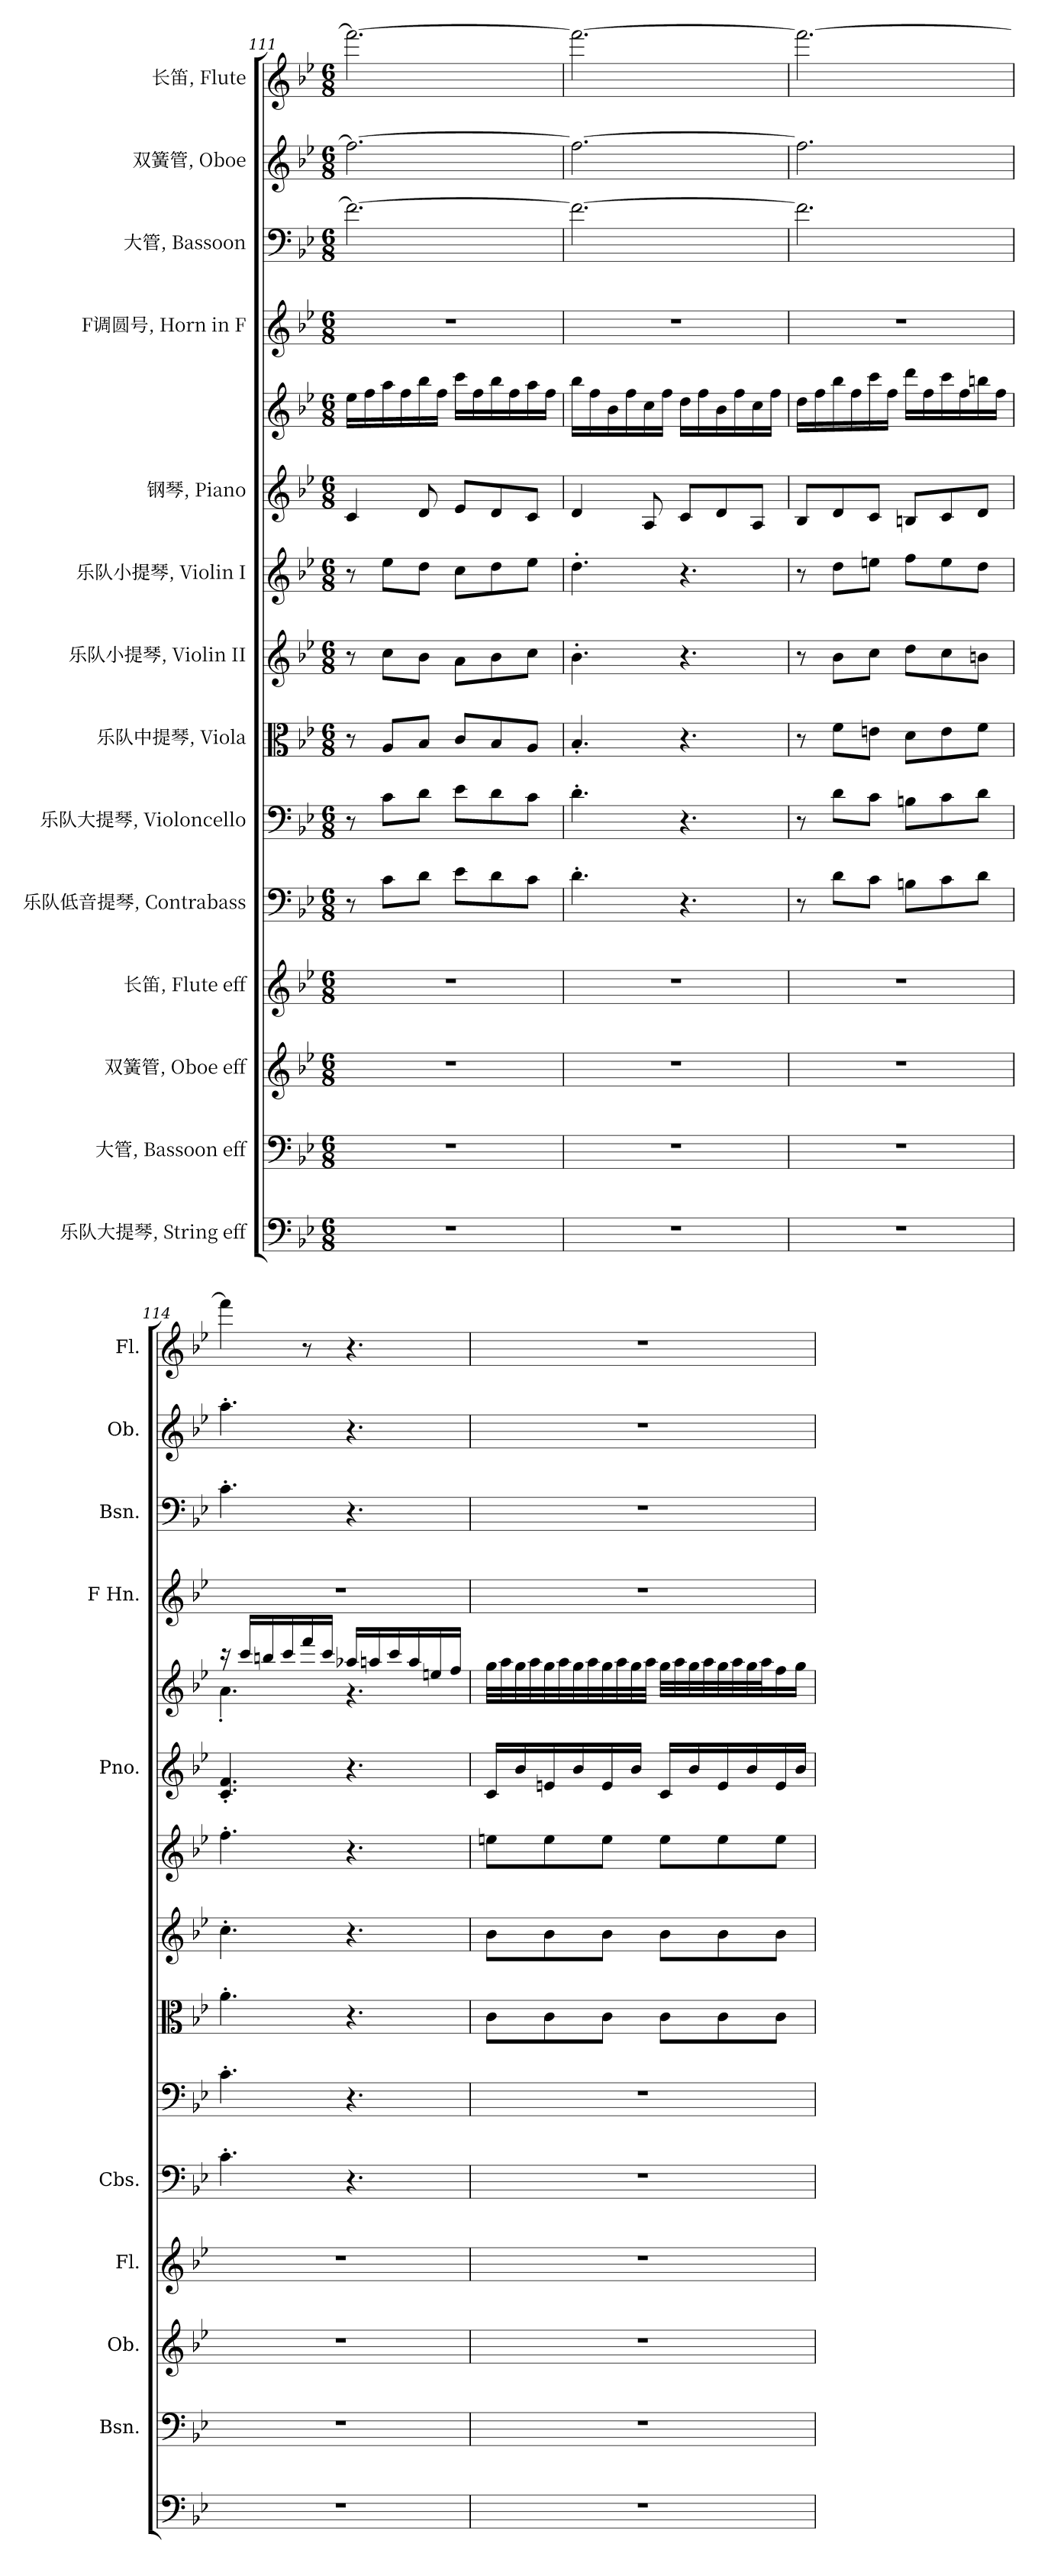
**kern	**kern	**kern	**kern	**kern	**kern	**kern	**kern	**kern	**kern	**kern	**kern	**kern	**kern	**kern
*part14	*part13	*part12	*part11	*part10	*part9	*part8	*part7	*part6	*part5	*part5	*part4	*part3	*part2	*part1
*staff15	*staff14	*staff13	*staff12	*staff11	*staff10	*staff9	*staff8	*staff7	*staff6	*staff5	*staff4	*staff3	*staff2	*staff1
*I"乐队大提琴, String eff	*I"大管, Bassoon eff	*I"双簧管, Oboe eff	*I"长笛, Flute eff	*I"乐队低音提琴, Contrabass	*I"乐队大提琴, Violoncello	*I"乐队中提琴, Viola	*I"乐队小提琴, Violin II	*I"乐队小提琴, Violin I	*I"钢琴, Piano	*	*I"F调圆号, Horn in F	*I"大管, Bassoon	*I"双簧管, Oboe	*I"长笛, Flute
*	*I'Bsn.	*I'Ob.	*I'Fl.	*I'Cbs.	*	*	*	*	*I'Pno.	*	*I'F Hn.	*I'Bsn.	*I'Ob.	*I'Fl.
*clefF4	*clefF4	*clefG2	*clefG2	*clefF4	*clefF4	*clefC3	*clefG2	*clefG2	*clefG2	*clefG2	*clefG2	*clefF4	*clefG2	*clefG2
*	*	*	*	*ITrd7c12	*	*	*	*	*	*	*ITrd4c7	*	*	*
*k[b-e-]	*k[b-e-]	*k[b-e-]	*k[b-e-]	*k[b-e-]	*k[b-e-]	*k[b-e-]	*k[b-e-]	*k[b-e-]	*k[b-e-]	*k[b-e-]	*k[b-e-a-]	*k[b-e-]	*k[b-e-]	*k[b-e-]
*M6/8	*M6/8	*M6/8	*M6/8	*M6/8	*M6/8	*M6/8	*M6/8	*M6/8	*M6/8	*M6/8	*M6/8	*M6/8	*M6/8	*M6/8
=111	=111	=111	=111	=111	=111	=111	=111	=111	=111	=111	=111	=111	=111	=111
2.r	2.r	2.r	2.r	8r	8r	8r	8r	8r	4c/	16ee-\LL	2.r	2.f\_	2.ff\_	2.fff\_
.	.	.	.	.	.	.	.	.	.	16ff\	.	.	.	.
.	.	.	.	8C\L	8c\L	8A/L	8cc\L	8ee-\L	.	16aa\	.	.	.	.
.	.	.	.	.	.	.	.	.	.	16ff\	.	.	.	.
.	.	.	.	8D\J	8d\J	8B-/J	8b-\J	8dd\J	8d/	16bb-\	.	.	.	.
.	.	.	.	.	.	.	.	.	.	16ff\JJ	.	.	.	.
.	.	.	.	8E-\L	8e-\L	8c/L	8a\L	8cc\L	8e-/L	16ccc\LL	.	.	.	.
.	.	.	.	.	.	.	.	.	.	16ff\	.	.	.	.
.	.	.	.	8D\	8d\	8B-/	8b-\	8dd\	8d/	16bb-\	.	.	.	.
.	.	.	.	.	.	.	.	.	.	16ff\	.	.	.	.
.	.	.	.	8C\J	8c\J	8A/J	8cc\J	8ee-\J	8c/J	16aa\	.	.	.	.
.	.	.	.	.	.	.	.	.	.	16ff\JJ	.	.	.	.
!!LO:PB:g=z
=112	=112	=112	=112	=112	=112	=112	=112	=112	=112	=112	=112	=112	=112	=112
2.r	2.r	2.r	2.r	4.D'\	4.d'\	4.B-'/	4.b-'\	4.dd'\	4d/	16bb-\LL	2.r	2.f\_	2.ff\_	2.fff\_
.	.	.	.	.	.	.	.	.	.	16ff\	.	.	.	.
.	.	.	.	.	.	.	.	.	.	16b-\	.	.	.	.
.	.	.	.	.	.	.	.	.	.	16ff\	.	.	.	.
.	.	.	.	.	.	.	.	.	8A/	16cc\	.	.	.	.
.	.	.	.	.	.	.	.	.	.	16ff\JJ	.	.	.	.
.	.	.	.	4.r	4.r	4.r	4.r	4.r	8c/L	16dd\LL	.	.	.	.
.	.	.	.	.	.	.	.	.	.	16ff\	.	.	.	.
.	.	.	.	.	.	.	.	.	8d/	16b-\	.	.	.	.
.	.	.	.	.	.	.	.	.	.	16ff\	.	.	.	.
.	.	.	.	.	.	.	.	.	8A/J	16cc\	.	.	.	.
.	.	.	.	.	.	.	.	.	.	16ff\JJ	.	.	.	.
=113	=113	=113	=113	=113	=113	=113	=113	=113	=113	=113	=113	=113	=113	=113
2.r	2.r	2.r	2.r	8r	8r	8r	8r	8r	8B-/L	16dd\LL	2.r	2.f\]	2.ff\]	2.fff\_
.	.	.	.	.	.	.	.	.	.	16ff\	.	.	.	.
.	.	.	.	8D\L	8d\L	8f\L	8b-\L	8dd\L	8d/	16bb-\	.	.	.	.
.	.	.	.	.	.	.	.	.	.	16ff\	.	.	.	.
.	.	.	.	8C\J	8c\J	8en\J	8cc\J	8een\J	8c/J	16ccc\	.	.	.	.
.	.	.	.	.	.	.	.	.	.	16ff\JJ	.	.	.	.
.	.	.	.	8BBn\L	8Bn\L	8d\L	8dd\L	8ff\L	8Bn/L	16ddd\LL	.	.	.	.
.	.	.	.	.	.	.	.	.	.	16ff\	.	.	.	.
.	.	.	.	8C\	8c\	8e\	8cc\	8ee\	8c/	16ccc\	.	.	.	.
.	.	.	.	.	.	.	.	.	.	16ff\	.	.	.	.
.	.	.	.	8D\J	8d\J	8f\J	8bn\J	8dd\J	8d/J	16bbn\	.	.	.	.
.	.	.	.	.	.	.	.	.	.	16ff\JJ	.	.	.	.
!!LO:PB:g=z
=114	=114	=114	=114	=114	=114	=114	=114	=114	=114	=114	=114	=114	=114	=114
*	*	*	*	*	*	*	*	*	*	*^	*	*	*	*
2.r	2.r	2.r	2.r	4.C'\	4.c'\	4.a'\	4.cc'\	4.ff'\	4.c/' 4.f/'	16r	4.a'\	2.r	4.c'\	4.aa'\	4fff\]
.	.	.	.	.	.	.	.	.	.	16ccc/LL	.	.	.	.	.
.	.	.	.	.	.	.	.	.	.	16bbn/	.	.	.	.	.
.	.	.	.	.	.	.	.	.	.	16ccc/	.	.	.	.	.
.	.	.	.	.	.	.	.	.	.	16fff/	.	.	.	.	8r
.	.	.	.	.	.	.	.	.	.	16ccc/JJ	.	.	.	.	.
.	.	.	.	4.r	4.r	4.r	4.r	4.r	4.r	16aa-X/LL	4.r	.	4.r	4.r	4.r
.	.	.	.	.	.	.	.	.	.	16aan/	.	.	.	.	.
.	.	.	.	.	.	.	.	.	.	16ccc/	.	.	.	.	.
.	.	.	.	.	.	.	.	.	.	16aa/	.	.	.	.	.
.	.	.	.	.	.	.	.	.	.	16een/	.	.	.	.	.
.	.	.	.	.	.	.	.	.	.	16ff/JJ	.	.	.	.	.
*	*	*	*	*	*	*	*	*	*	*v	*v	*	*	*	*
=115	=115	=115	=115	=115	=115	=115	=115	=115	=115	=115	=115	=115	=115	=115
2.r	2.r	2.r	2.r	2.r	2.r	8c\L	8b-\L	8een\L	16c/LL	32gg\LLL	2.r	2.r	2.r	2.r
.	.	.	.	.	.	.	.	.	.	32aa\	.	.	.	.
.	.	.	.	.	.	.	.	.	16b-/	32gg\	.	.	.	.
.	.	.	.	.	.	.	.	.	.	32aa\	.	.	.	.
.	.	.	.	.	.	8c\	8b-\	8ee\	16en/	32gg\	.	.	.	.
.	.	.	.	.	.	.	.	.	.	32aa\	.	.	.	.
.	.	.	.	.	.	.	.	.	16b-/	32gg\	.	.	.	.
.	.	.	.	.	.	.	.	.	.	32aa\	.	.	.	.
.	.	.	.	.	.	8c\J	8b-\J	8ee\J	16e/	32gg\	.	.	.	.
.	.	.	.	.	.	.	.	.	.	32aa\	.	.	.	.
.	.	.	.	.	.	.	.	.	16b-/JJ	32gg\	.	.	.	.
.	.	.	.	.	.	.	.	.	.	32aa\JJJ	.	.	.	.
.	.	.	.	.	.	8c\L	8b-\L	8ee\L	16c/LL	32gg\LLL	.	.	.	.
.	.	.	.	.	.	.	.	.	.	32aa\	.	.	.	.
.	.	.	.	.	.	.	.	.	16b-/	32gg\	.	.	.	.
.	.	.	.	.	.	.	.	.	.	32aa\	.	.	.	.
.	.	.	.	.	.	8c\	8b-\	8ee\	16e/	32gg\	.	.	.	.
.	.	.	.	.	.	.	.	.	.	32aa\	.	.	.	.
.	.	.	.	.	.	.	.	.	16b-/	32gg\	.	.	.	.
.	.	.	.	.	.	.	.	.	.	32aa\J	.	.	.	.
.	.	.	.	.	.	8c\J	8b-\J	8ee\J	16e/	16ff\	.	.	.	.
.	.	.	.	.	.	.	.	.	16b-/JJ	16gg\JJ	.	.	.	.
=	=	=	=	=	=	=	=	=	=	=	=	=	=	=
*-	*-	*-	*-	*-	*-	*-	*-	*-	*-	*-	*-	*-	*-	*-
